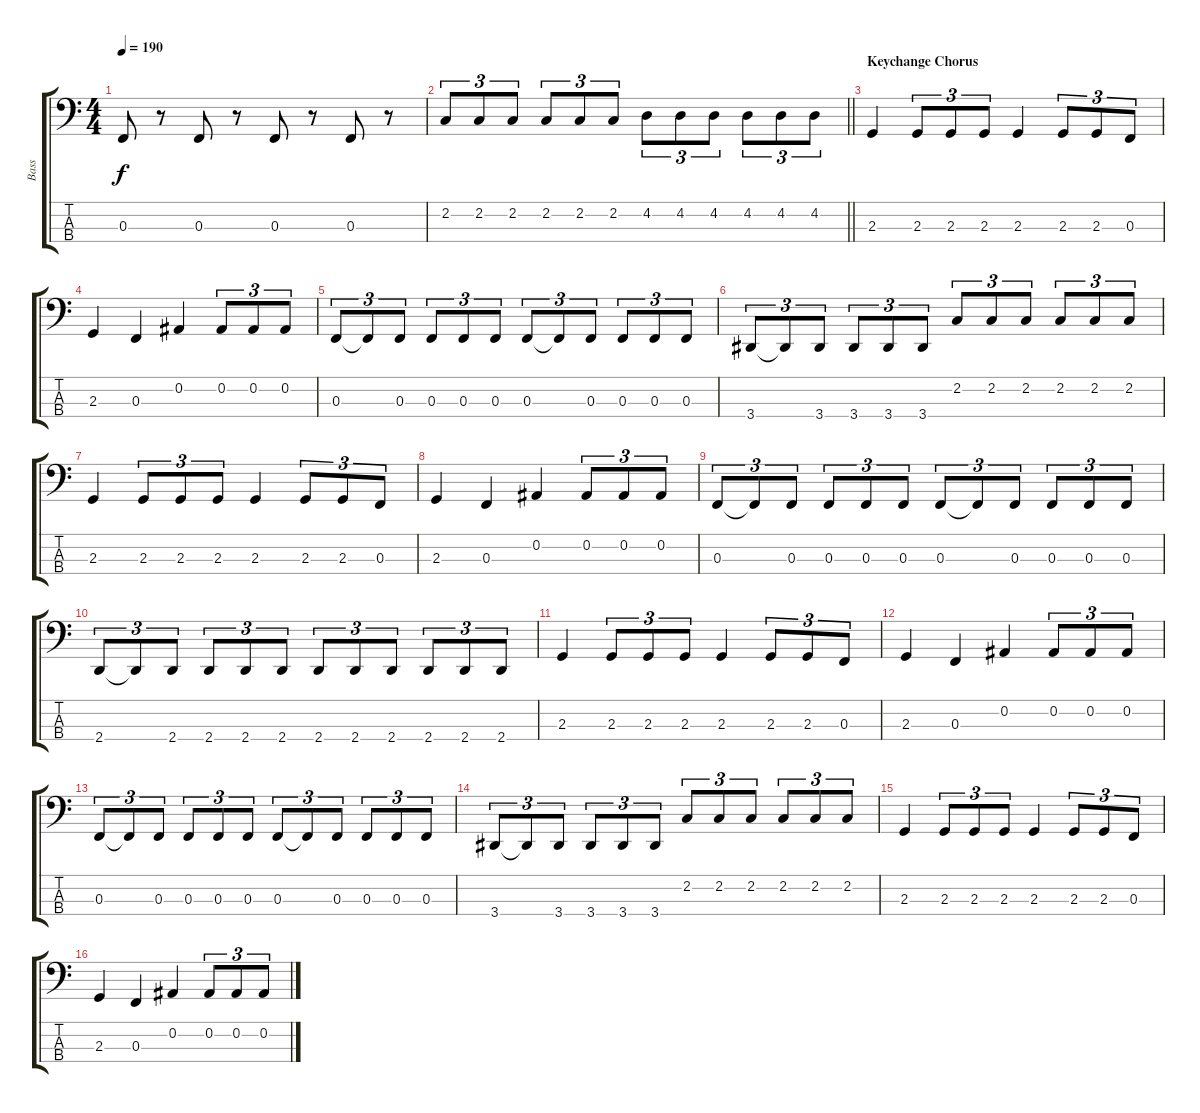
\track ("Bass " "Bass ") {instrument electricbasspick}
\staff {score tabs}
\tuning (Eb2 Bb1 F1 C1) {hide}
\ts (4 4)
\tempo 190
\clef f4
\ks c
0.3.8{dy f} r.8 0.3.8 r.8 0.3.8 r.8 0.3.8 r.8 |
\barLineRight lightlight
2.2.8{tu (3 2)} 2.2.8{tu (3 2)} 2.2.8{tu (3 2)} 2.2.8{tu (3 2)} 2.2.8{tu (3 2)} 2.2.8{tu (3 2)} 4.2.8{tu (3 2)} 4.2.8{tu (3 2)} 4.2.8{tu (3 2)} 4.2.8{tu (3 2)} 4.2.8{tu (3 2)} 4.2.8{tu (3 2)} |
\section ("" "Keychange Chorus")
2.3.4 2.3.8{tu (3 2)} 2.3.8{tu (3 2)} 2.3.8{tu (3 2)} 2.3.4 2.3.8{tu (3 2)} 2.3.8{tu (3 2)} 0.3.8{tu (3 2)} |
2.3.4 0.3.4 0.2.4 0.2.8{tu (3 2)} 0.2.8{tu (3 2)} 0.2.8{tu (3 2)} |
0.3.8{tu (3 2)} 0.3{t}.8{tu (3 2)} 0.3.8{tu (3 2)} 0.3.8{tu (3 2)} 0.3.8{tu (3 2)} 0.3.8{tu (3 2)} 0.3.8{tu (3 2)} 0.3{t}.8{tu (3 2)} 0.3.8{tu (3 2)} 0.3.8{tu (3 2)} 0.3.8{tu (3 2)} 0.3.8{tu (3 2)} |
3.4.8{tu (3 2)} 3.4{t}.8{tu (3 2)} 3.4.8{tu (3 2)} 3.4.8{tu (3 2)} 3.4.8{tu (3 2)} 3.4.8{tu (3 2)} 2.2.8{tu (3 2)} 2.2.8{tu (3 2)} 2.2.8{tu (3 2)} 2.2.8{tu (3 2)} 2.2.8{tu (3 2)} 2.2.8{tu (3 2)} |
2.3.4 2.3.8{tu (3 2)} 2.3.8{tu (3 2)} 2.3.8{tu (3 2)} 2.3.4 2.3.8{tu (3 2)} 2.3.8{tu (3 2)} 0.3.8{tu (3 2)} |
2.3.4 0.3.4 0.2.4 0.2.8{tu (3 2)} 0.2.8{tu (3 2)} 0.2.8{tu (3 2)} |
0.3.8{tu (3 2)} 0.3{t}.8{tu (3 2)} 0.3.8{tu (3 2)} 0.3.8{tu (3 2)} 0.3.8{tu (3 2)} 0.3.8{tu (3 2)} 0.3.8{tu (3 2)} 0.3{t}.8{tu (3 2)} 0.3.8{tu (3 2)} 0.3.8{tu (3 2)} 0.3.8{tu (3 2)} 0.3.8{tu (3 2)} |
2.4.8{tu (3 2)} 2.4{t}.8{tu (3 2)} 2.4.8{tu (3 2)} 2.4.8{tu (3 2)} 2.4.8{tu (3 2)} 2.4.8{tu (3 2)} 2.4.8{tu (3 2)} 2.4.8{tu (3 2)} 2.4.8{tu (3 2)} 2.4.8{tu (3 2)} 2.4.8{tu (3 2)} 2.4.8{tu (3 2)} |
2.3.4 2.3.8{tu (3 2)} 2.3.8{tu (3 2)} 2.3.8{tu (3 2)} 2.3.4 2.3.8{tu (3 2)} 2.3.8{tu (3 2)} 0.3.8{tu (3 2)} |
2.3.4 0.3.4 0.2.4 0.2.8{tu (3 2)} 0.2.8{tu (3 2)} 0.2.8{tu (3 2)} |
0.3.8{tu (3 2)} 0.3{t}.8{tu (3 2)} 0.3.8{tu (3 2)} 0.3.8{tu (3 2)} 0.3.8{tu (3 2)} 0.3.8{tu (3 2)} 0.3.8{tu (3 2)} 0.3{t}.8{tu (3 2)} 0.3.8{tu (3 2)} 0.3.8{tu (3 2)} 0.3.8{tu (3 2)} 0.3.8{tu (3 2)} |
3.4.8{tu (3 2)} 3.4{t}.8{tu (3 2)} 3.4.8{tu (3 2)} 3.4.8{tu (3 2)} 3.4.8{tu (3 2)} 3.4.8{tu (3 2)} 2.2.8{tu (3 2)} 2.2.8{tu (3 2)} 2.2.8{tu (3 2)} 2.2.8{tu (3 2)} 2.2.8{tu (3 2)} 2.2.8{tu (3 2)} |
2.3.4 2.3.8{tu (3 2)} 2.3.8{tu (3 2)} 2.3.8{tu (3 2)} 2.3.4 2.3.8{tu (3 2)} 2.3.8{tu (3 2)} 0.3.8{tu (3 2)} |
2.3.4 0.3.4 0.2.4 0.2.8{tu (3 2)} 0.2.8{tu (3 2)} 0.2.8{tu (3 2)}
